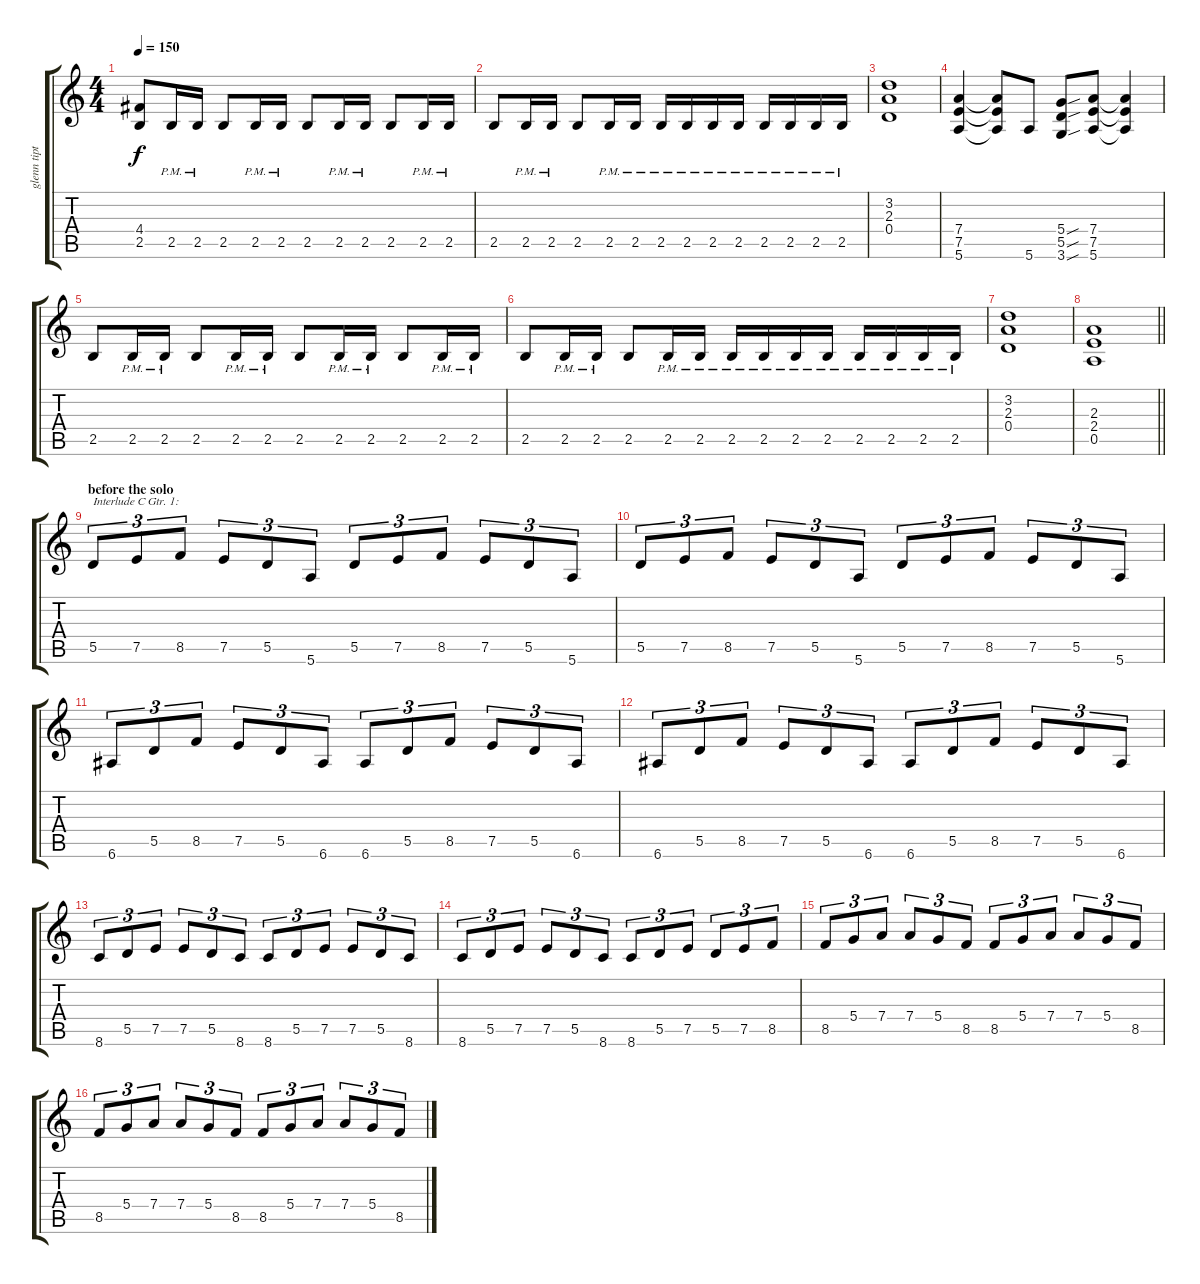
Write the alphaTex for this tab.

\track ("glenn tipton" "glenn tipt") {instrument distortionguitar}
\staff {score tabs}
\tuning (E4 B3 G3 D3 A2 E2) {hide}
\ts (4 4)
\tempo 150
\clef g2
\ks c
(4.4 2.5).8{dy f} 2.5{pm}.16 2.5{pm}.16 2.5.8 2.5{pm}.16 2.5{pm}.16 2.5.8 2.5{pm}.16 2.5{pm}.16 2.5.8 2.5{pm}.16 2.5{pm}.16 |
2.5.8 2.5{pm}.16 2.5{pm}.16 2.5.8 2.5{pm}.16 2.5{pm}.16 2.5{pm}.16 2.5{pm}.16 2.5{pm}.16 2.5{pm}.16 2.5{pm}.16 2.5{pm}.16 2.5{pm}.16 2.5{pm}.16 |
(3.2 2.3 0.4).1 |
(7.4 7.5 5.6).4 (7.4{t} 7.5{t} 5.6{t}).8 5.6.8 (5.4{sou} 5.5{sou} 3.6{sou}).8 (7.4 7.5 5.6).8 (7.4{t} 7.5{t} 5.6{t}).4 |
2.5.8 2.5{pm}.16 2.5{pm}.16 2.5.8 2.5{pm}.16 2.5{pm}.16 2.5.8 2.5{pm}.16 2.5{pm}.16 2.5.8 2.5{pm}.16 2.5{pm}.16 |
2.5.8 2.5{pm}.16 2.5{pm}.16 2.5.8 2.5{pm}.16 2.5{pm}.16 2.5{pm}.16 2.5{pm}.16 2.5{pm}.16 2.5{pm}.16 2.5{pm}.16 2.5{pm}.16 2.5{pm}.16 2.5{pm}.16 |
(3.2 2.3 0.4).1 |
\barLineRight lightlight
(2.3 2.4 0.5).1 |
\section ("" "before the solo")
5.5.8{tu (3 2) txt "Interlude C Gtr. 1:"} 7.5.8{tu (3 2)} 8.5.8{tu (3 2)} 7.5.8{tu (3 2)} 5.5.8{tu (3 2)} 5.6.8{tu (3 2)} 5.5.8{tu (3 2)} 7.5.8{tu (3 2)} 8.5.8{tu (3 2)} 7.5.8{tu (3 2)} 5.5.8{tu (3 2)} 5.6.8{tu (3 2)} |
5.5.8{tu (3 2)} 7.5.8{tu (3 2)} 8.5.8{tu (3 2)} 7.5.8{tu (3 2)} 5.5.8{tu (3 2)} 5.6.8{tu (3 2)} 5.5.8{tu (3 2)} 7.5.8{tu (3 2)} 8.5.8{tu (3 2)} 7.5.8{tu (3 2)} 5.5.8{tu (3 2)} 5.6.8{tu (3 2)} |
6.6.8{tu (3 2)} 5.5.8{tu (3 2)} 8.5.8{tu (3 2)} 7.5.8{tu (3 2)} 5.5.8{tu (3 2)} 6.6.8{tu (3 2)} 6.6.8{tu (3 2)} 5.5.8{tu (3 2)} 8.5.8{tu (3 2)} 7.5.8{tu (3 2)} 5.5.8{tu (3 2)} 6.6.8{tu (3 2)} |
6.6.8{tu (3 2)} 5.5.8{tu (3 2)} 8.5.8{tu (3 2)} 7.5.8{tu (3 2)} 5.5.8{tu (3 2)} 6.6.8{tu (3 2)} 6.6.8{tu (3 2)} 5.5.8{tu (3 2)} 8.5.8{tu (3 2)} 7.5.8{tu (3 2)} 5.5.8{tu (3 2)} 6.6.8{tu (3 2)} |
8.6.8{tu (3 2)} 5.5.8{tu (3 2)} 7.5.8{tu (3 2)} 7.5.8{tu (3 2)} 5.5.8{tu (3 2)} 8.6.8{tu (3 2)} 8.6.8{tu (3 2)} 5.5.8{tu (3 2)} 7.5.8{tu (3 2)} 7.5.8{tu (3 2)} 5.5.8{tu (3 2)} 8.6.8{tu (3 2)} |
8.6.8{tu (3 2)} 5.5.8{tu (3 2)} 7.5.8{tu (3 2)} 7.5.8{tu (3 2)} 5.5.8{tu (3 2)} 8.6.8{tu (3 2)} 8.6.8{tu (3 2)} 5.5.8{tu (3 2)} 7.5.8{tu (3 2)} 5.5.8{tu (3 2)} 7.5.8{tu (3 2)} 8.5.8{tu (3 2)} |
8.5.8{tu (3 2)} 5.4.8{tu (3 2)} 7.4.8{tu (3 2)} 7.4.8{tu (3 2)} 5.4.8{tu (3 2)} 8.5.8{tu (3 2)} 8.5.8{tu (3 2)} 5.4.8{tu (3 2)} 7.4.8{tu (3 2)} 7.4.8{tu (3 2)} 5.4.8{tu (3 2)} 8.5.8{tu (3 2)} |
8.5.8{tu (3 2)} 5.4.8{tu (3 2)} 7.4.8{tu (3 2)} 7.4.8{tu (3 2)} 5.4.8{tu (3 2)} 8.5.8{tu (3 2)} 8.5.8{tu (3 2)} 5.4.8{tu (3 2)} 7.4.8{tu (3 2)} 7.4.8{tu (3 2)} 5.4.8{tu (3 2)} 8.5.8{tu (3 2)}
